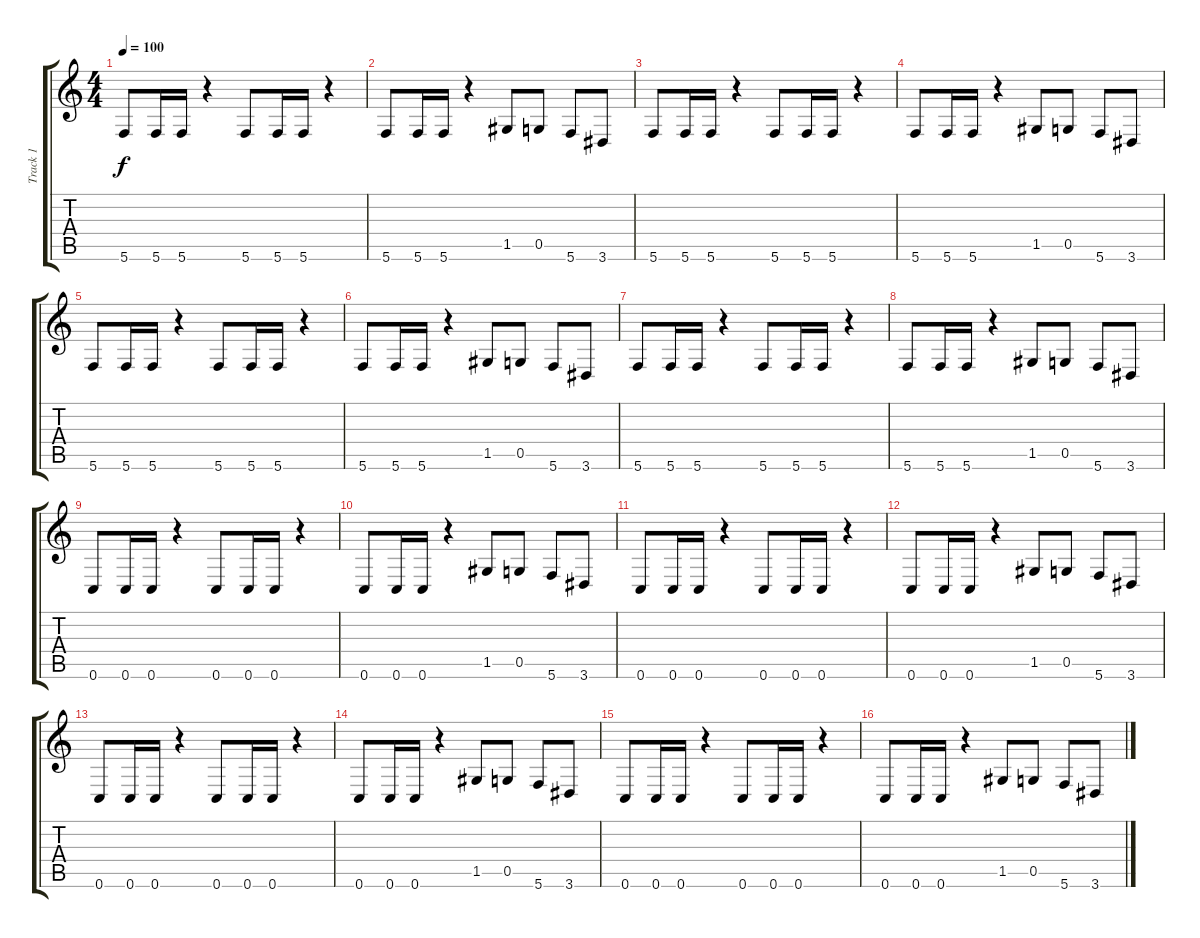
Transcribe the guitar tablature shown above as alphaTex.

\track ("Track 1" "Track 1") {instrument synthbass1}
\staff {score tabs}
\tuning (D4 A3 F3 C3 G2 C2) {hide}
\ts (4 4)
\tempo 100
\clef g2
\ks c
5.6.8{dy f} 5.6.16 5.6.16 r.4 5.6.8 5.6.16 5.6.16 r.4 |
5.6.8 5.6.16 5.6.16 r.4 1.5.8 0.5.8 5.6.8 3.6.8 |
5.6.8 5.6.16 5.6.16 r.4 5.6.8 5.6.16 5.6.16 r.4 |
5.6.8 5.6.16 5.6.16 r.4 1.5.8 0.5.8 5.6.8 3.6.8 |
5.6.8 5.6.16 5.6.16 r.4 5.6.8 5.6.16 5.6.16 r.4 |
5.6.8 5.6.16 5.6.16 r.4 1.5.8 0.5.8 5.6.8 3.6.8 |
5.6.8 5.6.16 5.6.16 r.4 5.6.8 5.6.16 5.6.16 r.4 |
5.6.8 5.6.16 5.6.16 r.4 1.5.8 0.5.8 5.6.8 3.6.8 |
0.6.8 0.6.16 0.6.16 r.4 0.6.8 0.6.16 0.6.16 r.4 |
0.6.8 0.6.16 0.6.16 r.4 1.5.8 0.5.8 5.6.8 3.6.8 |
0.6.8 0.6.16 0.6.16 r.4 0.6.8 0.6.16 0.6.16 r.4 |
0.6.8 0.6.16 0.6.16 r.4 1.5.8 0.5.8 5.6.8 3.6.8 |
0.6.8 0.6.16 0.6.16 r.4 0.6.8 0.6.16 0.6.16 r.4 |
0.6.8 0.6.16 0.6.16 r.4 1.5.8 0.5.8 5.6.8 3.6.8 |
0.6.8 0.6.16 0.6.16 r.4 0.6.8 0.6.16 0.6.16 r.4 |
0.6.8 0.6.16 0.6.16 r.4 1.5.8 0.5.8 5.6.8 3.6.8
